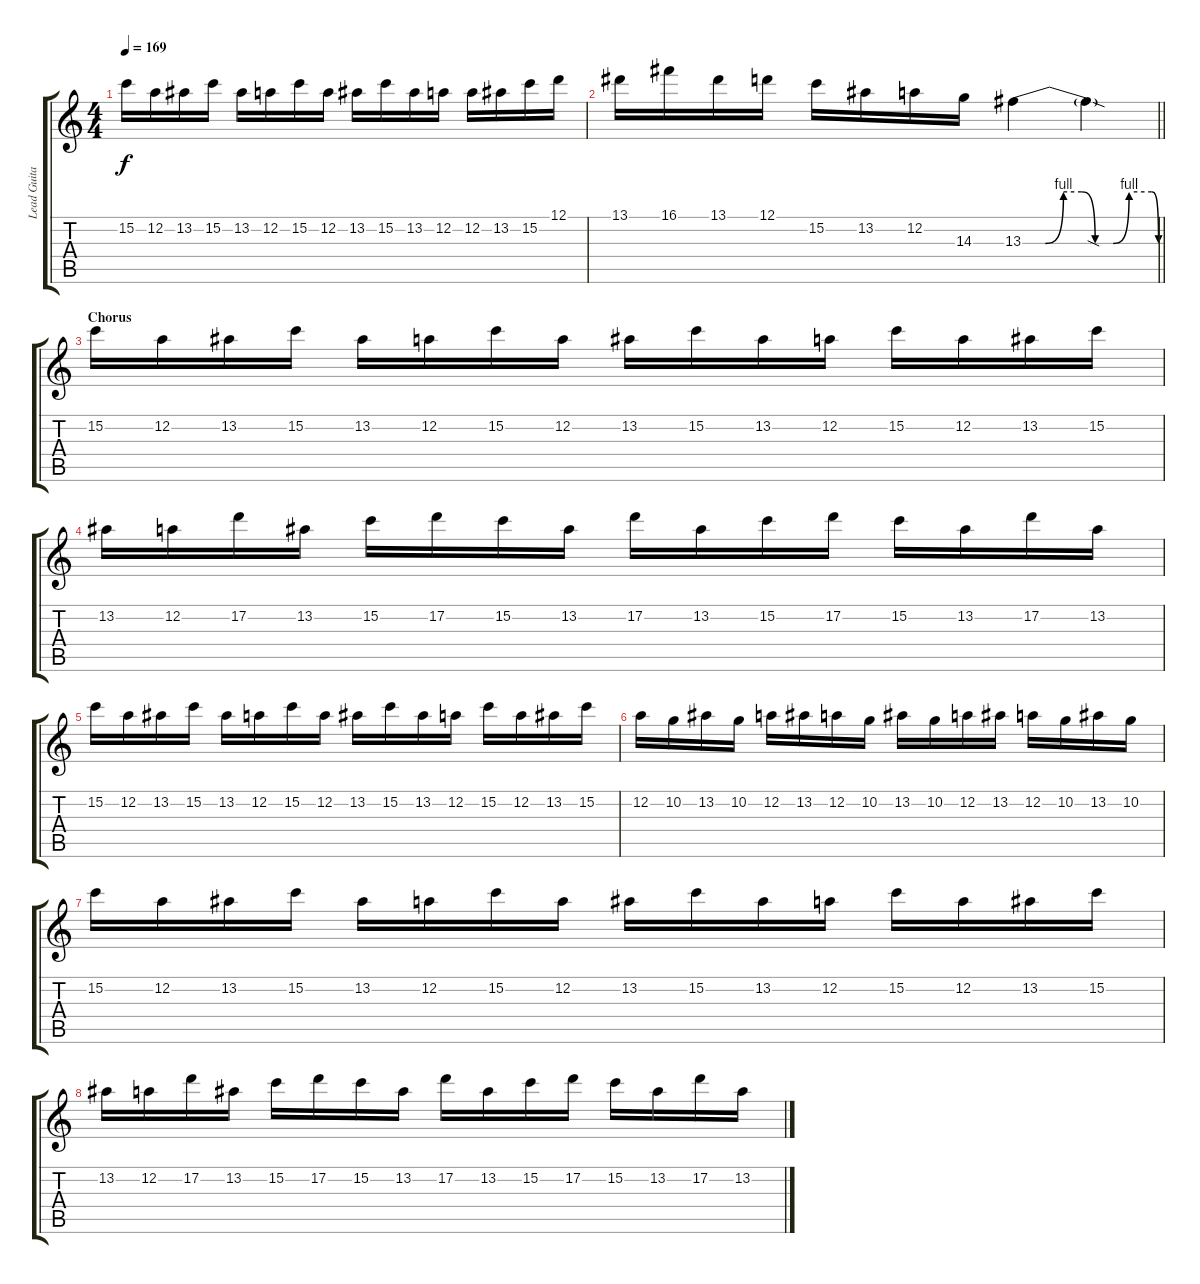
\track ("Lead Guitar 2" "Lead Guita") {instrument overdrivenguitar}
\staff {score tabs}
\tuning (D4 A3 F3 C3 G2 D2) {hide}
\ts (4 4)
\tempo 169
\clef g2
\ks c
15.2.16{dy f} 12.2.16 13.2.16 15.2.16 13.2.16 12.2.16 15.2.16 12.2.16 13.2.16 15.2.16 13.2.16 12.2.16 12.2.16 13.2.16 15.2.16 12.1.16 |
\barLineRight lightlight
13.1.16 16.1.16 13.1.16 12.1.16 15.2.16 13.2.16 12.2.16 14.3.16 13.3{be (custom 0 0 10 0 18 4 26 4 32 0 40 0 47 4 57 4 60 0)}.4 13.3{sod t}.4 |
\section ("" "Chorus")
15.2.16 12.2.16 13.2.16 15.2.16 13.2.16 12.2.16 15.2.16 12.2.16 13.2.16 15.2.16 13.2.16 12.2.16 15.2.16 12.2.16 13.2.16 15.2.16 |
13.2.16 12.2.16 17.2.16 13.2.16 15.2.16 17.2.16 15.2.16 13.2.16 17.2.16 13.2.16 15.2.16 17.2.16 15.2.16 13.2.16 17.2.16 13.2.16 |
15.2.16 12.2.16 13.2.16 15.2.16 13.2.16 12.2.16 15.2.16 12.2.16 13.2.16 15.2.16 13.2.16 12.2.16 15.2.16 12.2.16 13.2.16 15.2.16 |
12.2.16 10.2.16 13.2.16 10.2.16 12.2.16 13.2.16 12.2.16 10.2.16 13.2.16 10.2.16 12.2.16 13.2.16 12.2.16 10.2.16 13.2.16 10.2.16 |
15.2.16 12.2.16 13.2.16 15.2.16 13.2.16 12.2.16 15.2.16 12.2.16 13.2.16 15.2.16 13.2.16 12.2.16 15.2.16 12.2.16 13.2.16 15.2.16 |
13.2.16 12.2.16 17.2.16 13.2.16 15.2.16 17.2.16 15.2.16 13.2.16 17.2.16 13.2.16 15.2.16 17.2.16 15.2.16 13.2.16 17.2.16 13.2.16
